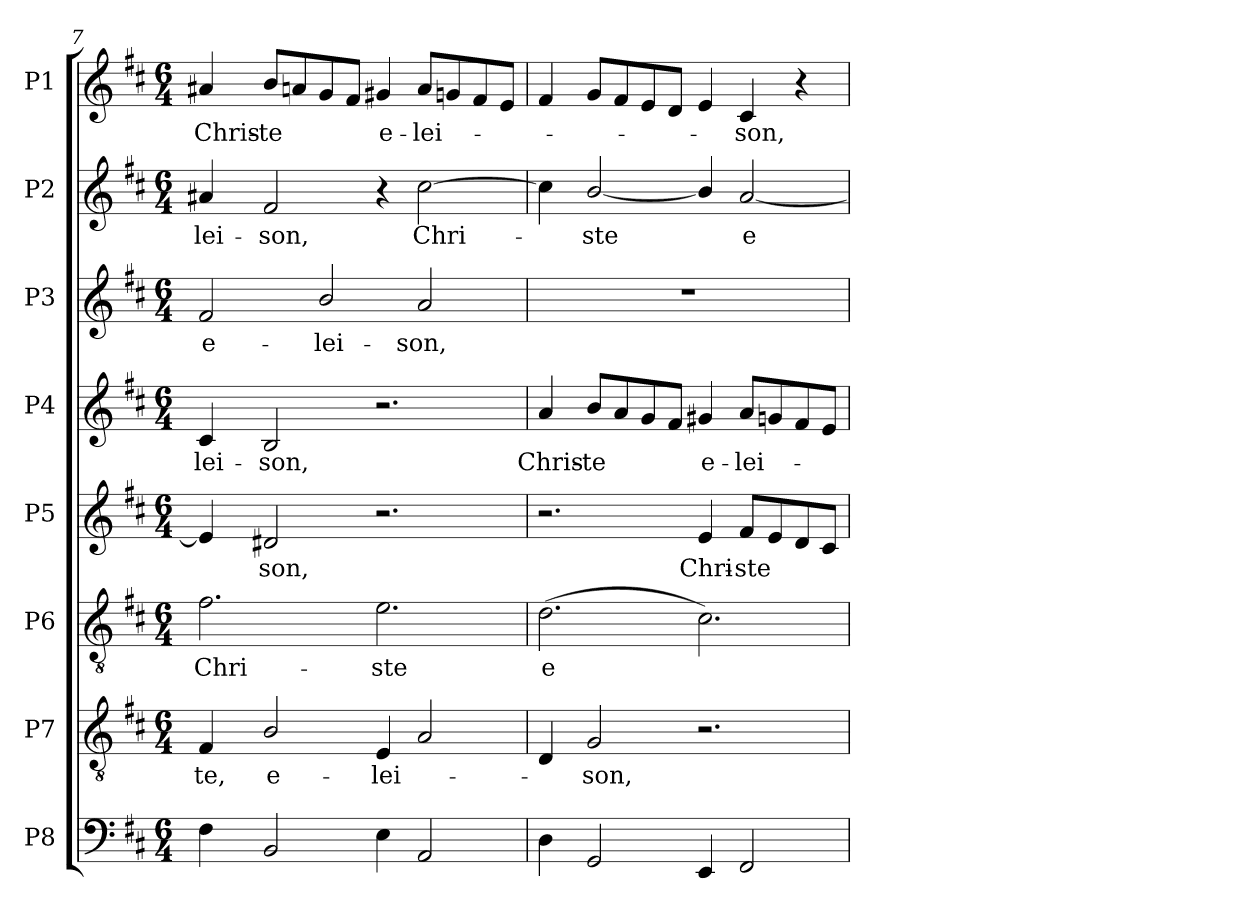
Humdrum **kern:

**kern	**kern	**text	**kern	**text	**kern	**text	**kern	**text	**kern	**text	**kern	**text	**kern	**text
*part8	*part7	*part7	*part6	*part6	*part5	*part5	*part4	*part4	*part3	*part3	*part2	*part2	*part1	*part1
*staff8	*staff7	*staff7	*staff6	*staff6	*staff5	*staff5	*staff4	*staff4	*staff3	*staff3	*staff2	*staff2	*staff1	*staff1
*I"P8	*I"P7	*	*I"P6	*	*I"P5	*	*I"P4	*	*I"P3	*	*I"P2	*	*I"P1	*
!!LO:PB:g=z
*clefF4	*clefGv2	*	*clefGv2	*	*clefG2	*	*clefG2	*	*clefG2	*	*clefG2	*	*clefG2	*
*	*ITrd7c12	*	*ITrd7c12	*	*	*	*	*	*	*	*	*	*	*
*k[f#c#]	*k[f#c#]	*	*k[f#c#]	*	*k[f#c#]	*	*k[f#c#]	*	*k[f#c#]	*	*k[f#c#]	*	*k[f#c#]	*
*D:	*D:	*	*D:	*	*D:	*	*D:	*	*D:	*	*D:	*	*D:	*
*M6/4	*M6/4	*	*M6/4	*	*M6/4	*	*M6/4	*	*M6/4	*	*M6/4	*	*M6/4	*
=7	=7	=7	=7	=7	=7	=7	=7	=7	=7	=7	=7	=7	=7	=7
!	!	!LO:LY:b:color=#000000	!	!	!	!	!	!	!	!	!	!	!	!
!	!	!	!	!LO:LY:b:color=#000000	!	!	!	!	!	!	!	!	!	!
!	!	!	!	!	!	!	!	!LO:LY:b:color=#000000	!	!	!	!	!	!
!	!	!	!	!	!	!	!	!	!	!LO:LY:b:color=#000000	!	!	!	!
!	!	!	!	!	!	!	!	!	!	!	!	!LO:LY:b:color=#000000	!	!
!	!	!	!	!	!	!	!	!	!	!	!	!	!	!LO:LY:b:color=#000000
4F#i\	4FF#i/	-te,	2.F#i\	Chri-	4ei/]	.	4c#i/	-lei-	2f#i/	e-	4a#Xi/	-lei-	4a#Xi/	Chris-
!	!	!LO:LY:b:color=#000000	!	!	!	!	!	!	!	!	!	!	!	!
!	!	!	!	!	!	!LO:LY:b:color=#000000	!	!	!	!	!	!	!	!
!	!	!	!	!	!	!	!	!LO:LY:b:color=#000000	!	!	!	!	!	!
!	!	!	!	!	!	!	!	!	!	!	!	!LO:LY:b:color=#000000	!	!
!	!	!	!	!	!	!	!	!	!	!	!	!	!	!LO:LY:b:color=#000000
2BBi/	2BBi/	e-	.	.	2d#Xi/	-son,	2Bi/	-son,	.	.	2f#i/	-son,	8bi/L	-te
.	.	.	.	.	.	.	.	.	.	.	.	.	8ani/	.
!	!	!	!	!	!	!	!	!	!	!LO:LY:b:color=#000000	!	!	!	!
.	.	.	.	.	.	.	.	.	2bi/	-lei-	.	.	8gi/	.
.	.	.	.	.	.	.	.	.	.	.	.	.	8f#i/J	.
!	!	!LO:LY:b:color=#000000	!	!	!	!	!	!	!	!	!	!	!	!
!	!	!	!	!LO:LY:b:color=#000000	!	!	!	!	!	!	!	!	!	!
!	!	!	!	!	!	!	!	!	!	!	!	!	!	!LO:LY:b:color=#000000
4Ei\	4EEi/	-lei-	2.Ei\	-ste	2.r	.	2.r	.	.	.	4r	.	4g#Xi/	e-
!	!	!	!	!	!	!	!	!	!	!LO:LY:b:color=#000000	!	!	!	!
!	!	!	!	!	!	!	!	!	!	!	!	!LO:LY:b:color=#000000	!	!
!	!	!	!	!	!	!	!	!	!	!	!	!	!	!LO:LY:b:color=#000000
2AAi/	2AAi/	.	.	.	.	.	.	.	2ai/	-son,-	[2cc#i\	Chri-	8ai/L	-lei-
.	.	.	.	.	.	.	.	.	.	.	.	.	8gni/	.
.	.	.	.	.	.	.	.	.	.	.	.	.	8f#i/	.
.	.	.	.	.	.	.	.	.	.	.	.	.	8ei/J	.
=8	=8	=8	=8	=8	=8	=8	=8	=8	=8	=8	=8	=8	=8	=8
!	!	!	!	!LO:LY:b:color=#000000	!	!	!	!	!	!	!	!	!	!
!	!	!	!	!	!	!	!	!LO:LY:b:color=#000000	!LO:N:vis=1	!	!	!	!	!
4Di\	4DDi/	.	(2.Di\	e	2.r	.	4ai/	Chris-	1.r	.	4cc#i\]	.	4f#i/	.
!	!	!LO:LY:b:color=#000000	!	!	!	!	!	!	!	!	!	!	!	!
!	!	!	!	!	!	!	!	!LO:LY:b:color=#000000	!	!	!	!	!	!
!	!	!	!	!	!	!	!	!	!	!	!	!LO:LY:b:color=#000000	!	!
2GGi/	2GGi/	-son,	.	.	.	.	8bi/L	-te	.	.	[2bi/	-ste	8gi/L	.
.	.	.	.	.	.	.	8ai/	.	.	.	.	.	8f#i/	.
.	.	.	.	.	.	.	8gi/	.	.	.	.	.	8ei/	.
.	.	.	.	.	.	.	8f#i/J	.	.	.	.	.	8di/J	.
!	!	!	!	!	!	!LO:LY:b:color=#000000	!	!	!	!	!	!	!	!
!	!	!	!	!	!	!	!	!LO:LY:b:color=#000000	!	!	!	!	!	!
4EEi/	2.r	.	2.C#i\)	.	4ei/	Chri-	4g#Xi/	e-	.	.	4bi/]	.	4ei/	.
!	!	!	!	!	!	!LO:LY:b:color=#000000	!	!	!	!	!	!	!	!
!	!	!	!	!	!	!	!	!LO:LY:b:color=#000000	!	!	!	!	!	!
!	!	!	!	!	!	!	!	!	!	!	!	!LO:LY:b:color=#000000	!	!
!	!	!	!	!	!	!	!	!	!	!	!	!	!	!LO:LY:b:color=#000000
2FF#i/	.	.	.	.	8f#i/L	-ste	8ai/L	-lei-	.	.	[2ai/	e-	4c#i/	-son,
.	.	.	.	.	8ei/	.	8gni/	.	.	.	.	.	.	.
.	.	.	.	.	8di/	.	8f#i/	.	.	.	.	.	4r	.
.	.	.	.	.	8c#i/J	.	8ei/J	.	.	.	.	.	.	.
=	=	=	=	=	=	=	=	=	=	=	=	=	=	=
*-	*-	*-	*-	*-	*-	*-	*-	*-	*-	*-	*-	*-	*-	*-
